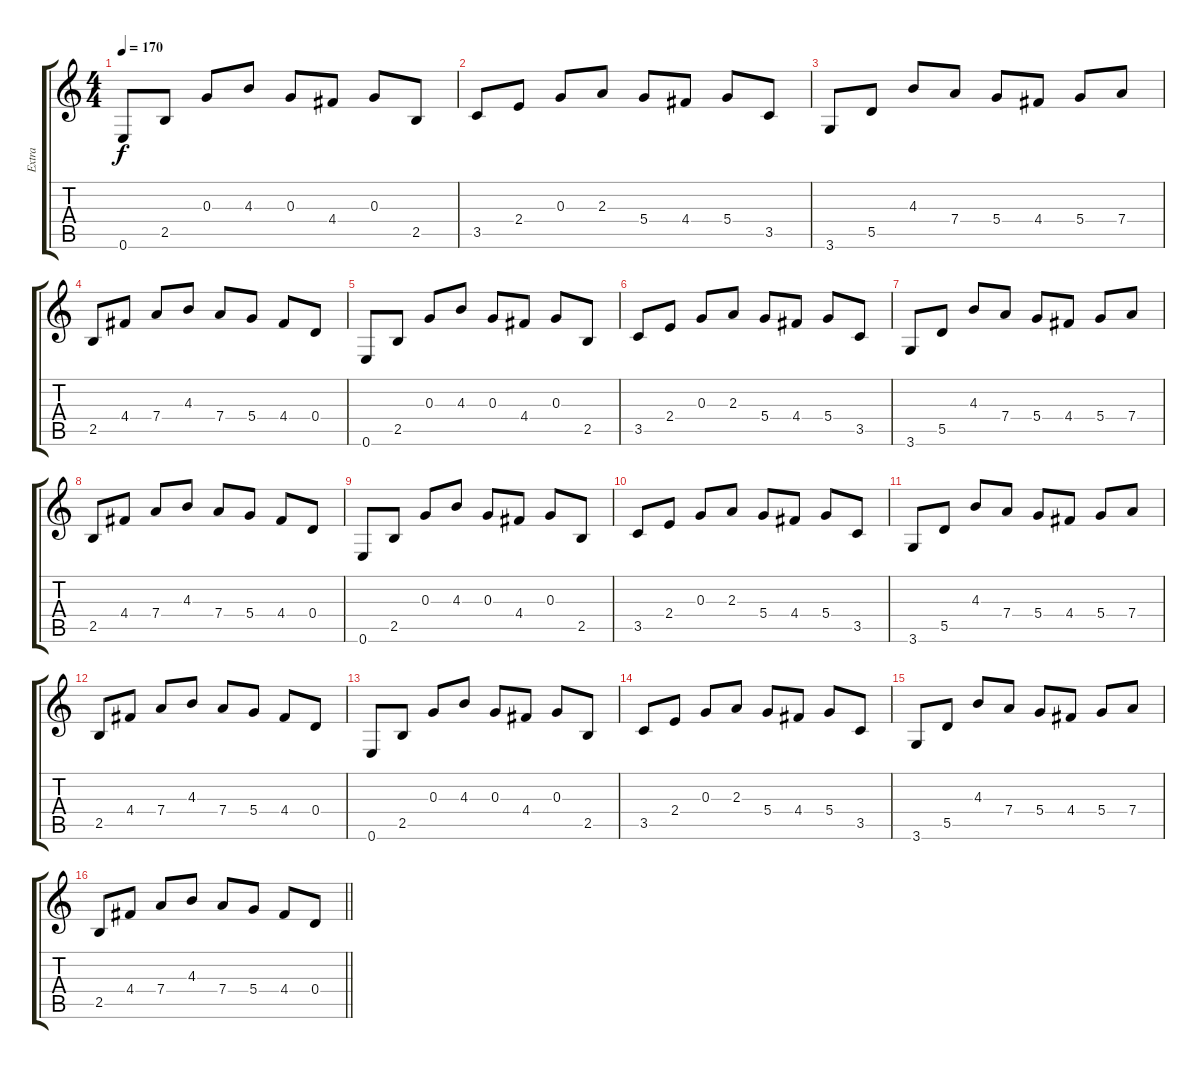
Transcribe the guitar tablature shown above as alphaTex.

\track ("Extra" "Extra") {instrument acousticguitarsteel}
\staff {score tabs}
\tuning (E4 B3 G3 D3 A2 E2) {hide}
\ts (4 4)
\tempo 170
\clef g2
\ks c
0.6.8{dy f} 2.5.8 0.3.8 4.3.8 0.3.8 4.4.8 0.3.8 2.5.8 |
3.5.8 2.4.8 0.3.8 2.3.8 5.4.8 4.4.8 5.4.8 3.5.8 |
3.6.8 5.5.8 4.3.8 7.4.8 5.4.8 4.4.8 5.4.8 7.4.8 |
2.5.8 4.4.8 7.4.8 4.3.8 7.4.8 5.4.8 4.4.8 0.4.8 |
0.6.8 2.5.8 0.3.8 4.3.8 0.3.8 4.4.8 0.3.8 2.5.8 |
3.5.8 2.4.8 0.3.8 2.3.8 5.4.8 4.4.8 5.4.8 3.5.8 |
3.6.8 5.5.8 4.3.8 7.4.8 5.4.8 4.4.8 5.4.8 7.4.8 |
2.5.8 4.4.8 7.4.8 4.3.8 7.4.8 5.4.8 4.4.8 0.4.8 |
0.6.8 2.5.8 0.3.8 4.3.8 0.3.8 4.4.8 0.3.8 2.5.8 |
3.5.8 2.4.8 0.3.8 2.3.8 5.4.8 4.4.8 5.4.8 3.5.8 |
3.6.8 5.5.8 4.3.8 7.4.8 5.4.8 4.4.8 5.4.8 7.4.8 |
2.5.8 4.4.8 7.4.8 4.3.8 7.4.8 5.4.8 4.4.8 0.4.8 |
0.6.8 2.5.8 0.3.8 4.3.8 0.3.8 4.4.8 0.3.8 2.5.8 |
3.5.8 2.4.8 0.3.8 2.3.8 5.4.8 4.4.8 5.4.8 3.5.8 |
3.6.8 5.5.8 4.3.8 7.4.8 5.4.8 4.4.8 5.4.8 7.4.8 |
\barLineRight lightlight
2.5.8 4.4.8 7.4.8 4.3.8 7.4.8 5.4.8 4.4.8 0.4.8
